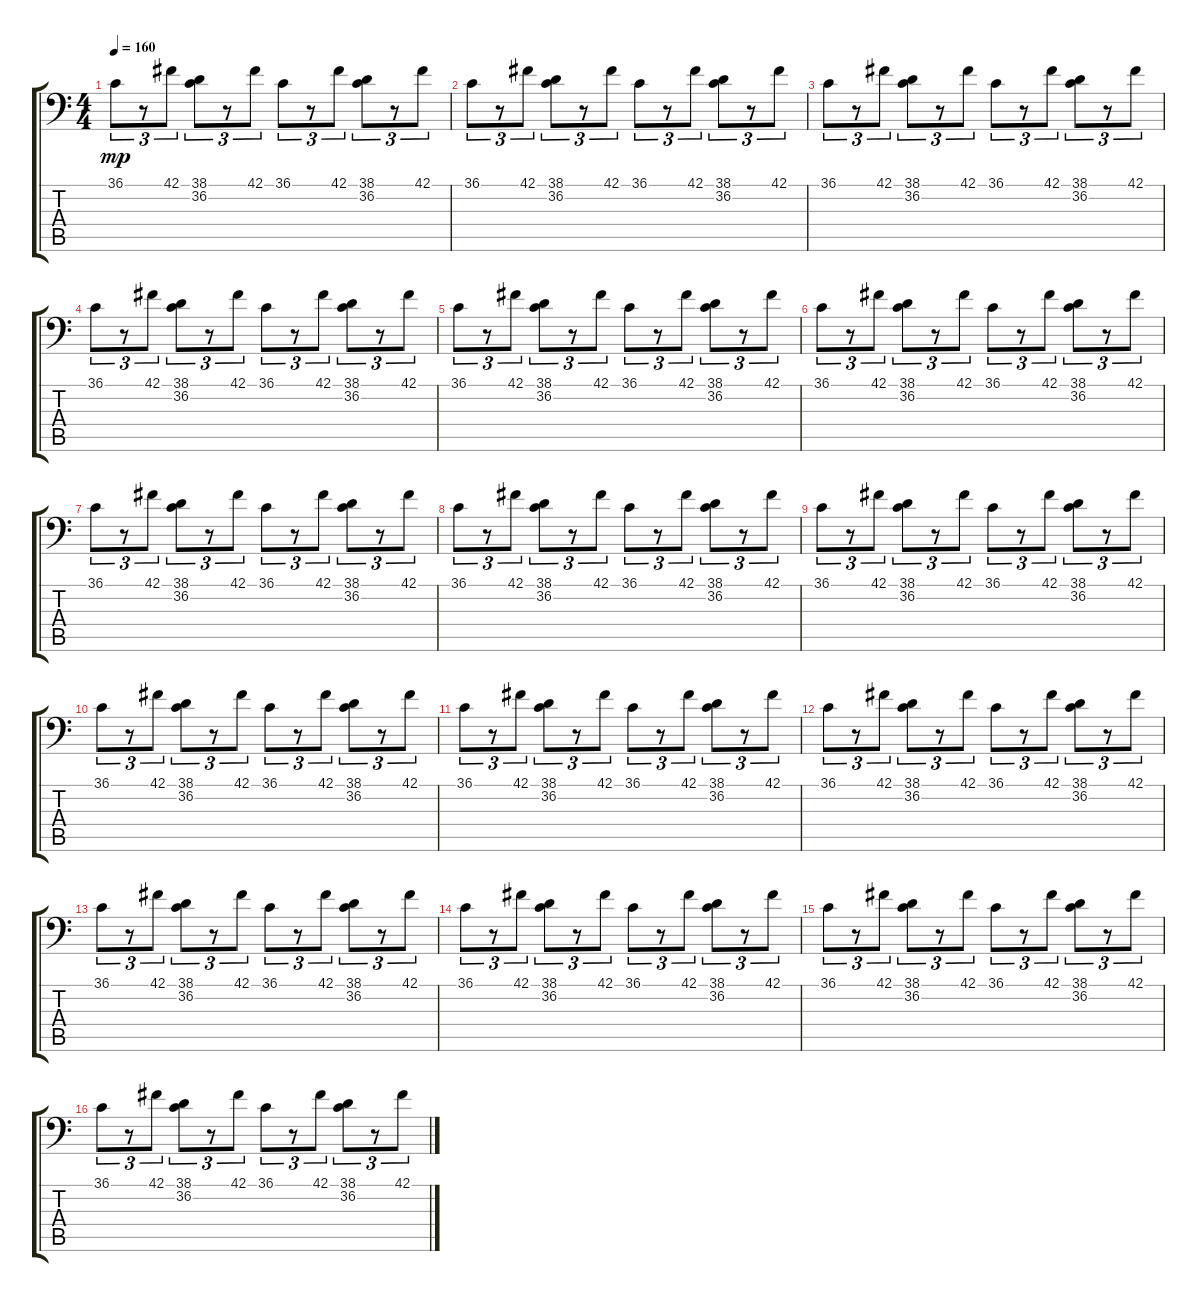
\track "" {instrument acousticgrandpiano}
\staff {score tabs}
\tuning (C-1 C-1 C-1 C-1 C-1 C-1) {hide}
\ts (4 4)
\tempo 160
\clef f4
\ks c
36.1.8{tu (3 2) dy mp} r.8{tu (3 2)} 42.1.8{tu (3 2)} (38.1 36.2).8{tu (3 2)} r.8{tu (3 2)} 42.1.8{tu (3 2)} 36.1.8{tu (3 2)} r.8{tu (3 2)} 42.1.8{tu (3 2)} (38.1 36.2).8{tu (3 2)} r.8{tu (3 2)} 42.1.8{tu (3 2)} |
36.1.8{tu (3 2)} r.8{tu (3 2)} 42.1.8{tu (3 2)} (38.1 36.2).8{tu (3 2)} r.8{tu (3 2)} 42.1.8{tu (3 2)} 36.1.8{tu (3 2)} r.8{tu (3 2)} 42.1.8{tu (3 2)} (38.1 36.2).8{tu (3 2)} r.8{tu (3 2)} 42.1.8{tu (3 2)} |
36.1.8{tu (3 2)} r.8{tu (3 2)} 42.1.8{tu (3 2)} (38.1 36.2).8{tu (3 2)} r.8{tu (3 2)} 42.1.8{tu (3 2)} 36.1.8{tu (3 2)} r.8{tu (3 2)} 42.1.8{tu (3 2)} (38.1 36.2).8{tu (3 2)} r.8{tu (3 2)} 42.1.8{tu (3 2)} |
36.1.8{tu (3 2)} r.8{tu (3 2)} 42.1.8{tu (3 2)} (38.1 36.2).8{tu (3 2)} r.8{tu (3 2)} 42.1.8{tu (3 2)} 36.1.8{tu (3 2)} r.8{tu (3 2)} 42.1.8{tu (3 2)} (38.1 36.2).8{tu (3 2)} r.8{tu (3 2)} 42.1.8{tu (3 2)} |
36.1.8{tu (3 2)} r.8{tu (3 2)} 42.1.8{tu (3 2)} (38.1 36.2).8{tu (3 2)} r.8{tu (3 2)} 42.1.8{tu (3 2)} 36.1.8{tu (3 2)} r.8{tu (3 2)} 42.1.8{tu (3 2)} (38.1 36.2).8{tu (3 2)} r.8{tu (3 2)} 42.1.8{tu (3 2)} |
36.1.8{tu (3 2)} r.8{tu (3 2)} 42.1.8{tu (3 2)} (38.1 36.2).8{tu (3 2)} r.8{tu (3 2)} 42.1.8{tu (3 2)} 36.1.8{tu (3 2)} r.8{tu (3 2)} 42.1.8{tu (3 2)} (38.1 36.2).8{tu (3 2)} r.8{tu (3 2)} 42.1.8{tu (3 2)} |
36.1.8{tu (3 2)} r.8{tu (3 2)} 42.1.8{tu (3 2)} (38.1 36.2).8{tu (3 2)} r.8{tu (3 2)} 42.1.8{tu (3 2)} 36.1.8{tu (3 2)} r.8{tu (3 2)} 42.1.8{tu (3 2)} (38.1 36.2).8{tu (3 2)} r.8{tu (3 2)} 42.1.8{tu (3 2)} |
36.1.8{tu (3 2)} r.8{tu (3 2)} 42.1.8{tu (3 2)} (38.1 36.2).8{tu (3 2)} r.8{tu (3 2)} 42.1.8{tu (3 2)} 36.1.8{tu (3 2)} r.8{tu (3 2)} 42.1.8{tu (3 2)} (38.1 36.2).8{tu (3 2)} r.8{tu (3 2)} 42.1.8{tu (3 2)} |
36.1.8{tu (3 2)} r.8{tu (3 2)} 42.1.8{tu (3 2)} (38.1 36.2).8{tu (3 2)} r.8{tu (3 2)} 42.1.8{tu (3 2)} 36.1.8{tu (3 2)} r.8{tu (3 2)} 42.1.8{tu (3 2)} (38.1 36.2).8{tu (3 2)} r.8{tu (3 2)} 42.1.8{tu (3 2)} |
36.1.8{tu (3 2)} r.8{tu (3 2)} 42.1.8{tu (3 2)} (38.1 36.2).8{tu (3 2)} r.8{tu (3 2)} 42.1.8{tu (3 2)} 36.1.8{tu (3 2)} r.8{tu (3 2)} 42.1.8{tu (3 2)} (38.1 36.2).8{tu (3 2)} r.8{tu (3 2)} 42.1.8{tu (3 2)} |
36.1.8{tu (3 2)} r.8{tu (3 2)} 42.1.8{tu (3 2)} (38.1 36.2).8{tu (3 2)} r.8{tu (3 2)} 42.1.8{tu (3 2)} 36.1.8{tu (3 2)} r.8{tu (3 2)} 42.1.8{tu (3 2)} (38.1 36.2).8{tu (3 2)} r.8{tu (3 2)} 42.1.8{tu (3 2)} |
36.1.8{tu (3 2)} r.8{tu (3 2)} 42.1.8{tu (3 2)} (38.1 36.2).8{tu (3 2)} r.8{tu (3 2)} 42.1.8{tu (3 2)} 36.1.8{tu (3 2)} r.8{tu (3 2)} 42.1.8{tu (3 2)} (38.1 36.2).8{tu (3 2)} r.8{tu (3 2)} 42.1.8{tu (3 2)} |
36.1.8{tu (3 2)} r.8{tu (3 2)} 42.1.8{tu (3 2)} (38.1 36.2).8{tu (3 2)} r.8{tu (3 2)} 42.1.8{tu (3 2)} 36.1.8{tu (3 2)} r.8{tu (3 2)} 42.1.8{tu (3 2)} (38.1 36.2).8{tu (3 2)} r.8{tu (3 2)} 42.1.8{tu (3 2)} |
36.1.8{tu (3 2)} r.8{tu (3 2)} 42.1.8{tu (3 2)} (38.1 36.2).8{tu (3 2)} r.8{tu (3 2)} 42.1.8{tu (3 2)} 36.1.8{tu (3 2)} r.8{tu (3 2)} 42.1.8{tu (3 2)} (38.1 36.2).8{tu (3 2)} r.8{tu (3 2)} 42.1.8{tu (3 2)} |
36.1.8{tu (3 2)} r.8{tu (3 2)} 42.1.8{tu (3 2)} (38.1 36.2).8{tu (3 2)} r.8{tu (3 2)} 42.1.8{tu (3 2)} 36.1.8{tu (3 2)} r.8{tu (3 2)} 42.1.8{tu (3 2)} (38.1 36.2).8{tu (3 2)} r.8{tu (3 2)} 42.1.8{tu (3 2)} |
36.1.8{tu (3 2)} r.8{tu (3 2)} 42.1.8{tu (3 2)} (38.1 36.2).8{tu (3 2)} r.8{tu (3 2)} 42.1.8{tu (3 2)} 36.1.8{tu (3 2)} r.8{tu (3 2)} 42.1.8{tu (3 2)} (38.1 36.2).8{tu (3 2)} r.8{tu (3 2)} 42.1.8{tu (3 2)}
